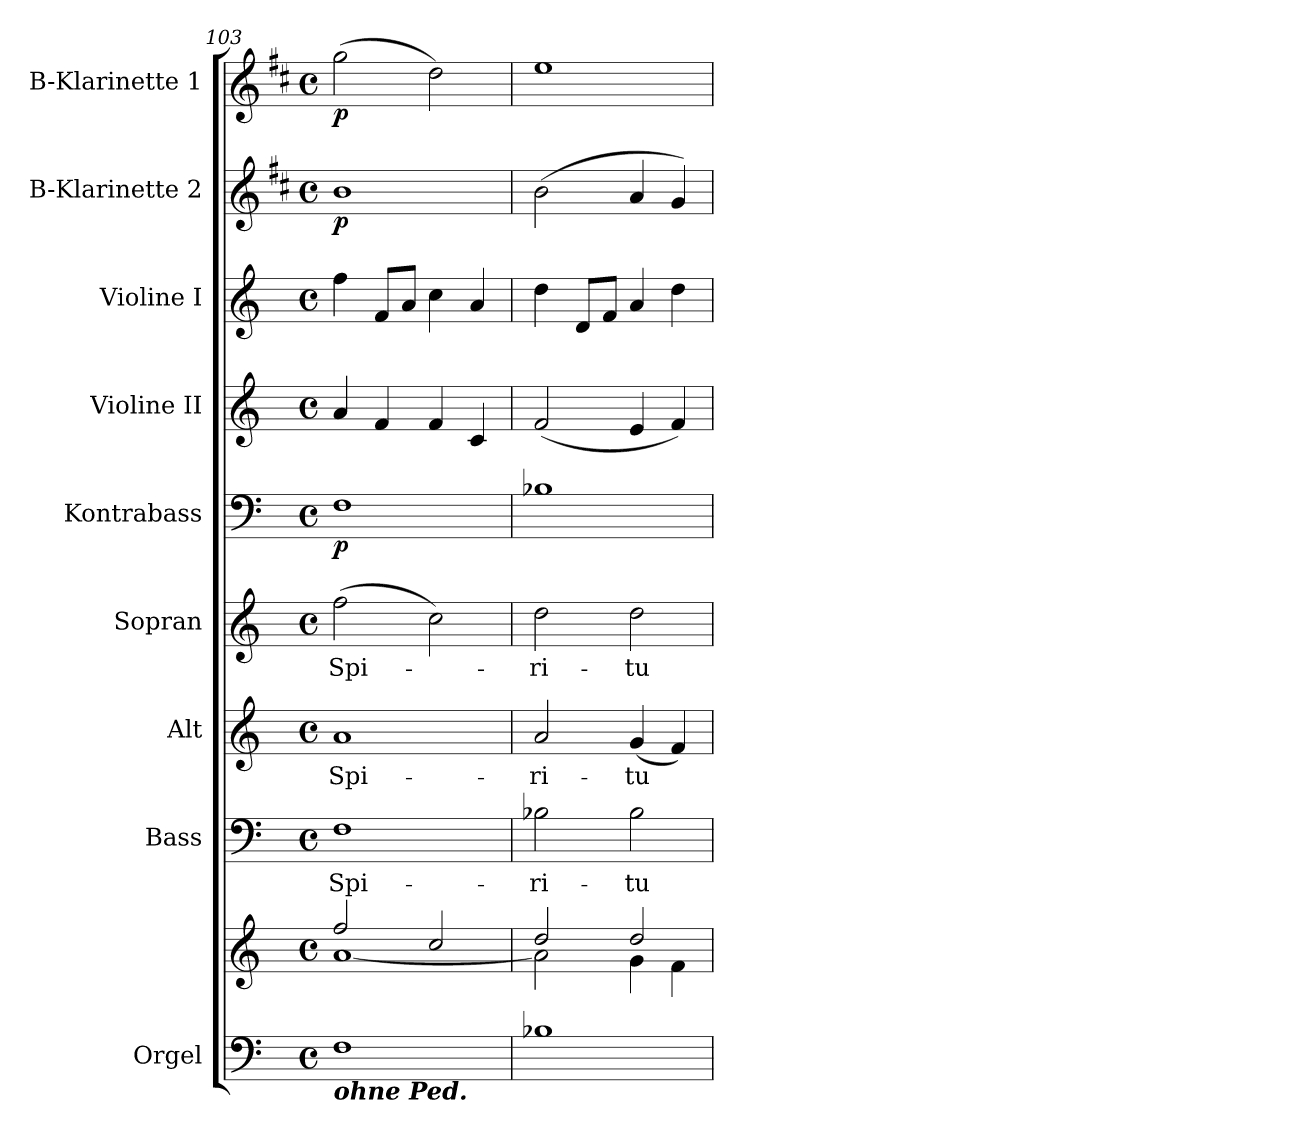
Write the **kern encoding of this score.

**kern	**kern	**kern	**text	**kern	**text	**kern	**text	**kern	**dynam	**kern	**kern	**kern	**dynam	**kern	**dynam
*part9	*part9	*part8	*part8	*part7	*part7	*part6	*part6	*part5	*part5	*part4	*part3	*part2	*part2	*part1	*part1
*staff10	*staff9	*staff8	*staff8	*staff7	*staff7	*staff6	*staff6	*staff5	*staff5	*staff4	*staff3	*staff2	*staff2	*staff1	*staff1
*I"Orgel	*	*I"Bass	*	*I"Alt	*	*I"Sopran	*	*I"Kontrabass	*	*I"Violine II	*I"Violine I	*I"B-Klarinette 2	*	*I"B-Klarinette 1	*
*I'Org.	*	*I'B.	*	*I'A.	*	*I'S.	*	*I'Kb.	*	*I'Vl. II	*I'Vl. I	*I'B Kl. 2	*	*I'B Kl. 1	*
!!LO:PB:g=z
*clefF4	*clefG2	*clefF4	*	*clefG2	*	*clefG2	*	*clefF4	*	*clefG2	*clefG2	*clefG2	*	*clefG2	*
*	*	*	*	*	*	*	*	*ITrd7c12	*	*	*	*ITrd1c2	*	*ITrd1c2	*
*k[]	*k[]	*k[]	*	*k[]	*	*k[]	*	*k[]	*	*k[]	*k[]	*k[]	*	*k[]	*
*C:	*C:	*C:	*	*C:	*	*C:	*	*C:	*	*C:	*C:	*C:	*	*C:	*
*M4/4	*M4/4	*M4/4	*	*M4/4	*	*M4/4	*	*M4/4	*	*M4/4	*M4/4	*M4/4	*	*M4/4	*
*met(c)	*met(c)	*met(c)	*	*met(c)	*	*met(c)	*	*met(c)	*	*met(c)	*met(c)	*met(c)	*	*met(c)	*
=103	=103	=103	=103	=103	=103	=103	=103	=103	=103	=103	=103	=103	=103	=103	=103
*	*^	*	*	*	*	*	*	*	*	*	*	*	*	*	*
!LO:TX:b:Bi:t=ohne Ped.	!	!	!	!	!	!	!	!	!	!	!	!	!	!	!	!
!	!	!	!	!LO:LY:b	!	!LO:LY:b	!	!LO:LY:b	!	!LO:DY:b	!	!	!	!LO:DY:b	!	!LO:DY:b
1F	2ff/	[<1a	1F	Spi-	1a	Spi-	(>2ff\	Spi-	1FF	p	4a/	4ff\	1a	p	(>2ff\	p
.	.	.	.	.	.	.	.	.	.	.	4f/	8f/L	.	.	.	.
.	.	.	.	.	.	.	.	.	.	.	.	8a/J	.	.	.	.
.	2cc/	.	.	.	.	.	2cc\)	.	.	.	4f/	4cc\	.	.	2cc\)	.
.	.	.	.	.	.	.	.	.	.	.	4c/	4a/	.	.	.	.
=104	=104	=104	=104	=104	=104	=104	=104	=104	=104	=104	=104	=104	=104	=104	=104	=104
!	!	!	!	!LO:LY:b	!	!LO:LY:b	!	!LO:LY:b	!	!	!	!	!	!	!	!
1B-X	2dd/	2a\]	2B-X\	-ri-	2a/	-ri-	2dd\	-ri-	1BB-X	.	(<2f/	4dd\	(>2a\	.	1dd	.
.	.	.	.	.	.	.	.	.	.	.	.	8d/L	.	.	.	.
.	.	.	.	.	.	.	.	.	.	.	.	8f/J	.	.	.	.
!	!	!	!	!LO:LY:b	!	!LO:LY:b	!	!LO:LY:b	!	!	!	!	!	!	!	!
.	2dd/	4g\	2B-\	-tu	(<4g/	-tu	2dd\	-tu	.	.	4e/	4a/	4g/	.	.	.
.	.	4f\	.	.	4f/)	.	.	.	.	.	4f/)	4dd\	4f/)	.	.	.
*	*v	*v	*	*	*	*	*	*	*	*	*	*	*	*	*	*
=	=	=	=	=	=	=	=	=	=	=	=	=	=	=	=
*-	*-	*-	*-	*-	*-	*-	*-	*-	*-	*-	*-	*-	*-	*-	*-
